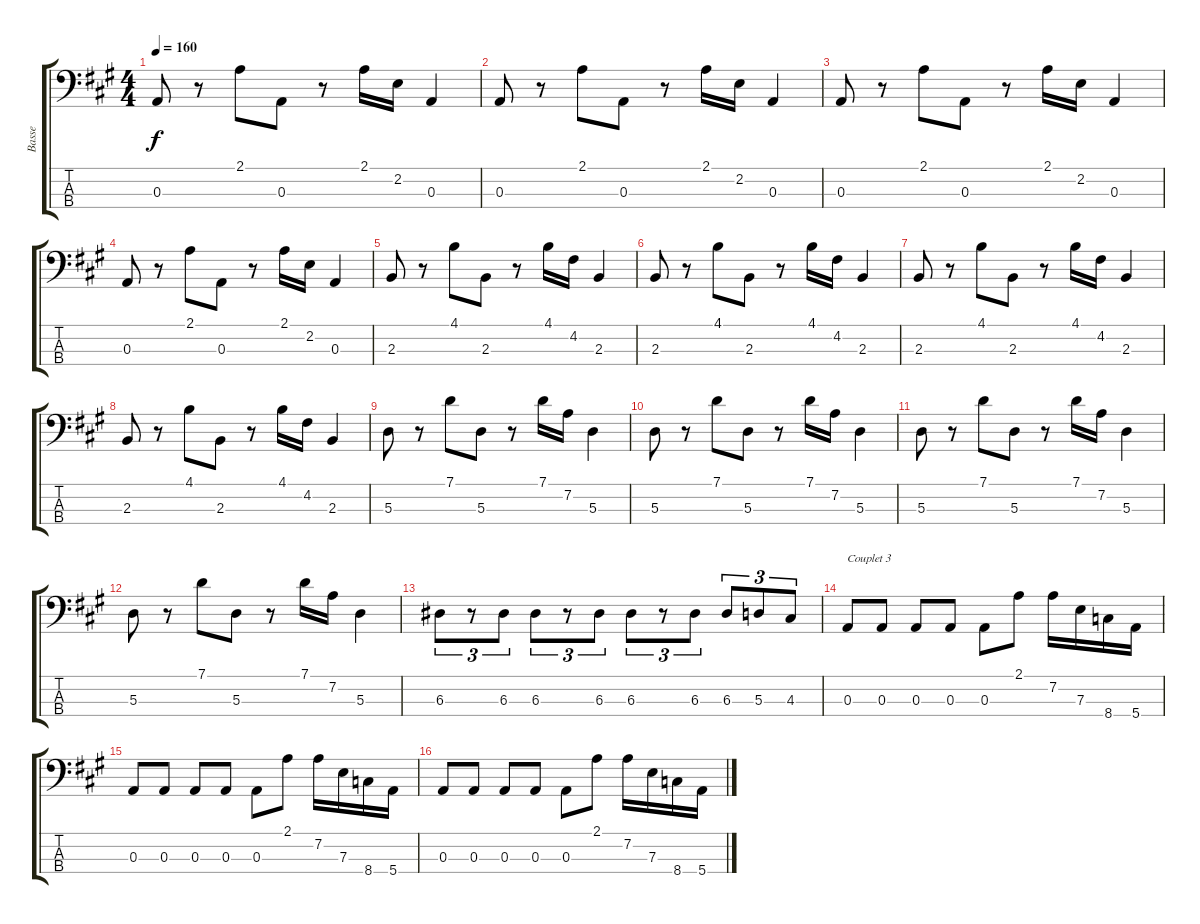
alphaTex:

\track ("Basse" "Basse") {instrument electricbasspick}
\staff {score tabs}
\tuning (G2 D2 A1 E1) {hide}
\ts (4 4)
\tempo 160
\clef f4
\ks a
0.3.8{dy f} r.8 2.1.8 0.3.8 r.8 2.1.16 2.2.16 0.3.4 |
0.3.8 r.8 2.1.8 0.3.8 r.8 2.1.16 2.2.16 0.3.4 |
0.3.8 r.8 2.1.8 0.3.8 r.8 2.1.16 2.2.16 0.3.4 |
0.3.8 r.8 2.1.8 0.3.8 r.8 2.1.16 2.2.16 0.3.4 |
2.3.8 r.8 4.1.8 2.3.8 r.8 4.1.16 4.2.16 2.3.4 |
2.3.8 r.8 4.1.8 2.3.8 r.8 4.1.16 4.2.16 2.3.4 |
2.3.8 r.8 4.1.8 2.3.8 r.8 4.1.16 4.2.16 2.3.4 |
2.3.8 r.8 4.1.8 2.3.8 r.8 4.1.16 4.2.16 2.3.4 |
5.3.8 r.8 7.1.8 5.3.8 r.8 7.1.16 7.2.16 5.3.4 |
5.3.8 r.8 7.1.8 5.3.8 r.8 7.1.16 7.2.16 5.3.4 |
5.3.8 r.8 7.1.8 5.3.8 r.8 7.1.16 7.2.16 5.3.4 |
5.3.8 r.8 7.1.8 5.3.8 r.8 7.1.16 7.2.16 5.3.4 |
6.3.8{tu (3 2)} r.8{tu (3 2)} 6.3.8{tu (3 2)} 6.3.8{tu (3 2)} r.8{tu (3 2)} 6.3.8{tu (3 2)} 6.3.8{tu (3 2)} r.8{tu (3 2)} 6.3.8{tu (3 2)} 6.3.8{tu (3 2)} 5.3.8{tu (3 2)} 4.3.8{tu (3 2)} |
0.3.8{txt "Couplet 3"} 0.3.8 0.3.8 0.3.8 0.3.8 2.1.8 7.2.16 7.3.16 8.4.16 5.4.16 |
0.3.8 0.3.8 0.3.8 0.3.8 0.3.8 2.1.8 7.2.16 7.3.16 8.4.16 5.4.16 |
0.3.8 0.3.8 0.3.8 0.3.8 0.3.8 2.1.8 7.2.16 7.3.16 8.4.16 5.4.16
